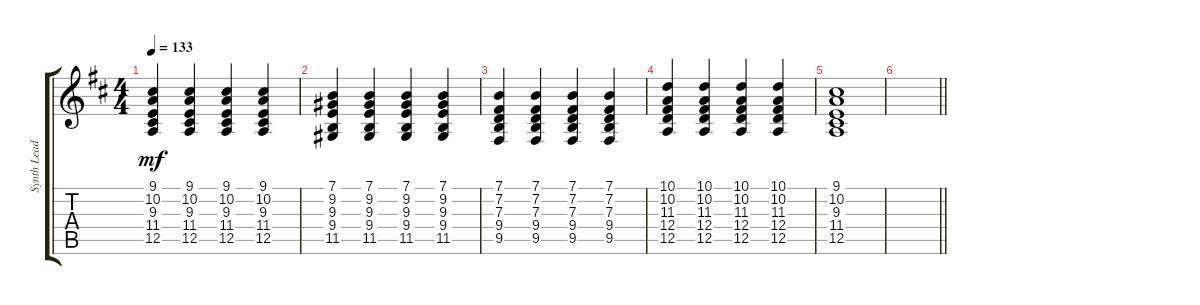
\track ("Synth Lead" "Synth Lead") {instrument flute}
\staff {score tabs}
\tuning (E4 B3 G3 D3 A2 E2) {hide}
\ts (4 4)
\tempo 133
\clef g2
\ks bminor
(9.1 10.2 9.3 11.4 12.5).4{dy mf} (9.1 10.2 9.3 11.4 12.5).4 (9.1 10.2 9.3 11.4 12.5).4 (9.1 10.2 9.3 11.4 12.5).4 |
(7.1 9.2 9.3 9.4 11.5).4 (7.1 9.2 9.3 9.4 11.5).4 (7.1 9.2 9.3 9.4 11.5).4 (7.1 9.2 9.3 9.4 11.5).4 |
(7.1 7.2 7.3 9.4 9.5).4 (7.1 7.2 7.3 9.4 9.5).4 (7.1 7.2 7.3 9.4 9.5).4 (7.1 7.2 7.3 9.4 9.5).4 |
(10.1 10.2 11.3 12.4 12.5).4 (10.1 10.2 11.3 12.4 12.5).4 (10.1 10.2 11.3 12.4 12.5).4 (10.1 10.2 11.3 12.4 12.5).4 |
(9.1 10.2 9.3 11.4 12.5).1 |
\barLineRight lightlight
